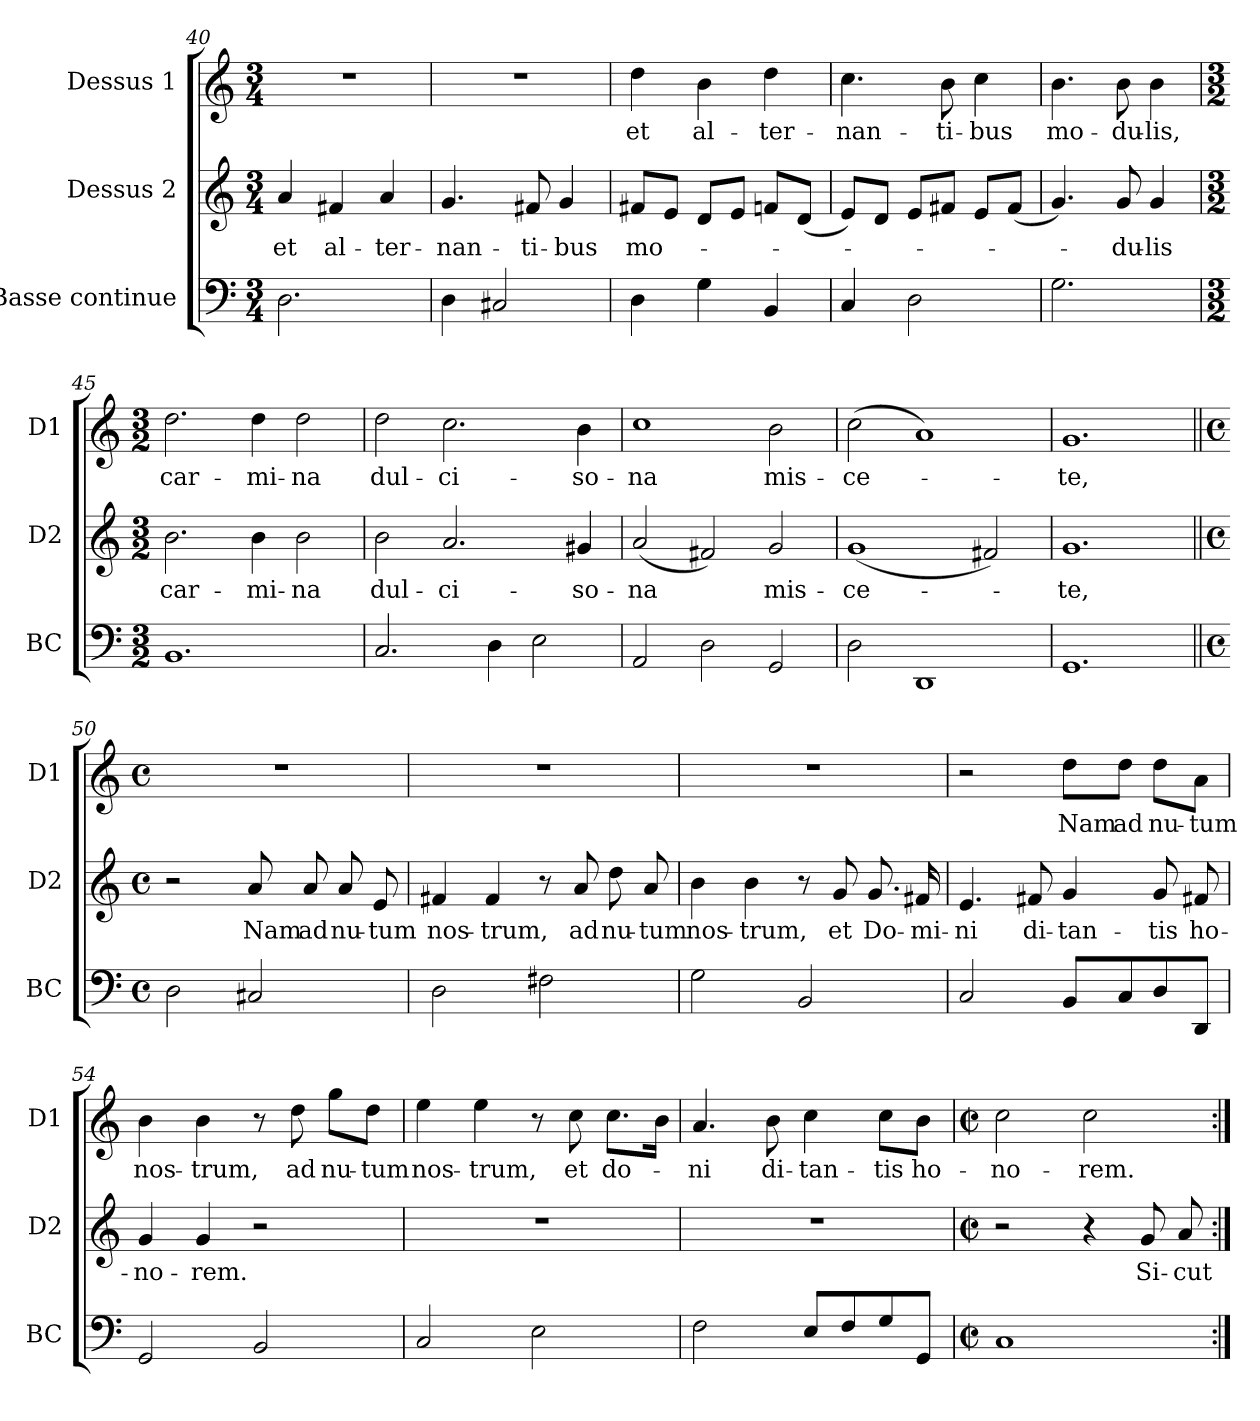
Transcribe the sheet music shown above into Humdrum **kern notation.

**kern	**kern	**text	**kern	**text
*part3	*part2	*part2	*part1	*part1
*staff3	*staff2	*staff2	*staff1	*staff1
*I"Basse continue	*I"Dessus 2	*	*I"Dessus 1	*
*I'BC	*I'D2	*	*I'D1	*
*clefF4	*clefG2	*	*clefG2	*
*k[]	*k[]	*	*k[]	*
*M3/4	*M3/4	*	*M3/4	*
=40	=40	=40	=40	=40
!	!	!LO:LY:b	!	!
2.D\	4a/	et	2.r	.
!	!	!LO:LY:b	!	!
.	4f#X/	al-	.	.
!	!	!LO:LY:b	!	!
.	4a/	-ter-	.	.
=41	=41	=41	=41	=41
!	!	!LO:LY:b	!	!
4D\	4.g/	-nan-	2.r	.
2C#X/	.	.	.	.
!	!	!LO:LY:b	!	!
.	8f#X/	-ti-	.	.
!	!	!LO:LY:b	!	!
.	4g/	-bus	.	.
=42	=42	=42	=42	=42
!	!	!LO:LY:b	!	!LO:LY:b
4D\	8f#X/L	mo-	4dd\	et
.	8e/J	.	.	.
!	!	!	!	!LO:LY:b
4G\	8d/L	.	4b\	al-
.	8e/J	.	.	.
!	!	!	!	!LO:LY:b
4BB/	8fn/L	.	4dd\	-ter-
.	(<8d/J	.	.	.
=43	=43	=43	=43	=43
!	!	!	!	!LO:LY:b
4C/	8e/L)	.	4.cc\	-nan-
.	8d/J	.	.	.
2D\	8e/L	.	.	.
!	!	!	!	!LO:LY:b
.	8f#X/J	.	8b\	-ti-
!	!	!	!	!LO:LY:b
.	8e/L	.	4cc\	-bus
.	(<8f#/J	.	.	.
=44	=44	=44	=44	=44
!	!	!	!	!LO:LY:b
2.G\	4.g/)	.	4.b\	mo-
!	!	!LO:LY:b	!	!LO:LY:b
.	8g/	-du-	8b\	-du-
!	!	!LO:LY:b	!	!LO:LY:b
.	4g/	-lis	4b\	-lis,
=45	=45	=45	=45	=45
*M3/2	*M3/2	*	*M3/2	*
!	!	!LO:LY:b	!	!LO:LY:b
1.BB	2.b\	car-	2.dd\	car-
!	!	!LO:LY:b	!	!LO:LY:b
.	4b\	-mi-	4dd\	-mi-
!	!	!LO:LY:b	!	!LO:LY:b
.	2b\	-na	2dd\	-na
!!LO:LB:g=z
=46	=46	=46	=46	=46
!	!	!LO:LY:b	!	!LO:LY:b
2.C/	2b\	dul-	2dd\	dul-
!	!	!LO:LY:b	!	!LO:LY:b
.	2.a/	-ci-	2.cc\	-ci-
4D\	.	.	.	.
2E\	.	.	.	.
!	!	!LO:LY:b	!	!LO:LY:b
.	4g#X/	-so-	4b\	-so-
=47	=47	=47	=47	=47
!	!	!LO:LY:b	!	!LO:LY:b
2AA/	(<2a/	-na	1cc	-na
2D\	2f#X/)	.	.	.
!	!	!LO:LY:b	!	!LO:LY:b
2GG/	2g/	mis-	2b\	mis-
=48	=48	=48	=48	=48
!	!	!LO:LY:b	!	!LO:LY:b
2D\	(<1g	-ce-	(>2cc\	-ce-
1DD	.	.	1a)	.
.	2f#X/)	.	.	.
=49	=49	=49	=49	=49
!	!	!LO:LY:b	!	!LO:LY:b
1.GG	1.g	-te,	1.g	-te,
=50||	=50||	=50||	=50||	=50||
*M4/4	*M4/4	*	*M4/4	*
*met(c)	*met(c)	*	*met(c)	*
2D\	2r	.	1r	.
!	!	!LO:LY:b	!	!
2C#X/	8a/	Nam	.	.
!	!	!LO:LY:b	!	!
.	8a/	ad	.	.
!	!	!LO:LY:b	!	!
.	8a/	nu-	.	.
!	!	!LO:LY:b	!	!
.	8e/	-tum	.	.
=51	=51	=51	=51	=51
!	!	!LO:LY:b	!	!
2D\	4f#X/	nos-	1r	.
!	!	!LO:LY:b	!	!
.	4f#/	-trum,	.	.
2F#X\	8r	.	.	.
!	!	!LO:LY:b	!	!
.	8a/	ad	.	.
!	!	!LO:LY:b	!	!
.	8dd\	nu-	.	.
!	!	!LO:LY:b	!	!
.	8a/	-tum	.	.
=52	=52	=52	=52	=52
!	!	!LO:LY:b	!	!
2G\	4b\	nos-	1r	.
!	!	!LO:LY:b	!	!
.	4b\	-trum,	.	.
2BB/	8r	.	.	.
!	!	!LO:LY:b	!	!
.	8g/	et	.	.
!	!	!LO:LY:b	!	!
.	8.g/	Do-	.	.
!	!	!LO:LY:b	!	!
.	16f#X/	-mi-	.	.
!!LO:LB:g=z
=53	=53	=53	=53	=53
!	!	!LO:LY:b	!	!
2C/	4.e/	-ni	2r	.
!	!	!LO:LY:b	!	!
.	8f#X/	di-	.	.
!	!	!LO:LY:b	!	!LO:LY:b
8BB/L	4g/	-tan-	8dd\L	Nam
!	!	!	!	!LO:LY:b
8C/	.	.	8dd\J	ad
!	!	!LO:LY:b	!	!LO:LY:b
8D/	8g/	-tis	8dd\L	nu-
!	!	!LO:LY:b	!	!LO:LY:b
8DD/J	8f#X/	ho-	8a\J	-tum
=54	=54	=54	=54	=54
!	!	!LO:LY:b	!	!LO:LY:b
2GG/	4g/	-no-	4b\	nos-
!	!	!LO:LY:b	!	!LO:LY:b
.	4g/	-rem.	4b\	-trum,
2BB/	2r	.	8r	.
!	!	!	!	!LO:LY:b
.	.	.	8dd\	ad
!	!	!	!	!LO:LY:b
.	.	.	8gg\L	nu-
!	!	!	!	!LO:LY:b
.	.	.	8dd\J	-tum
=55	=55	=55	=55	=55
!	!	!	!	!LO:LY:b
2C/	1r	.	4ee\	nos-
!	!	!	!	!LO:LY:b
.	.	.	4ee\	-trum,
2E\	.	.	8r	.
!	!	!	!	!LO:LY:b
.	.	.	8cc\	et
!	!	!	!	!LO:LY:b
.	.	.	8.cc\L	do-
.	.	.	16b\Jk	.
=56	=56	=56	=56	=56
!	!	!	!	!LO:LY:b
2F\	1r	.	4.a/	-ni
!	!	!	!	!LO:LY:b
.	.	.	8b\	di-
!	!	!	!	!LO:LY:b
8E/L	.	.	4cc\	-tan-
8F/	.	.	.	.
!	!	!	!	!LO:LY:b
8G/	.	.	8cc\L	-tis
!	!	!	!	!LO:LY:b
8GG/J	.	.	8b\J	ho-
=57	=57	=57	=57	=57
*M4/4	*M4/4	*	*M4/4	*
*met(c|)	*met(c|)	*	*met(c|)	*
!	!	!	!	!LO:LY:b
1C	2r	.	2cc\	-no-
!	!	!	!	!LO:LY:b
.	4r	.	2cc\	-rem.
!	!	!LO:LY:b	!	!
.	8g/	Si-	.	.
!	!	!LO:LY:b	!	!
.	8a/	-cut	.	.
=:|!	=:|!	=:|!	=:|!	=:|!
*-	*-	*-	*-	*-
